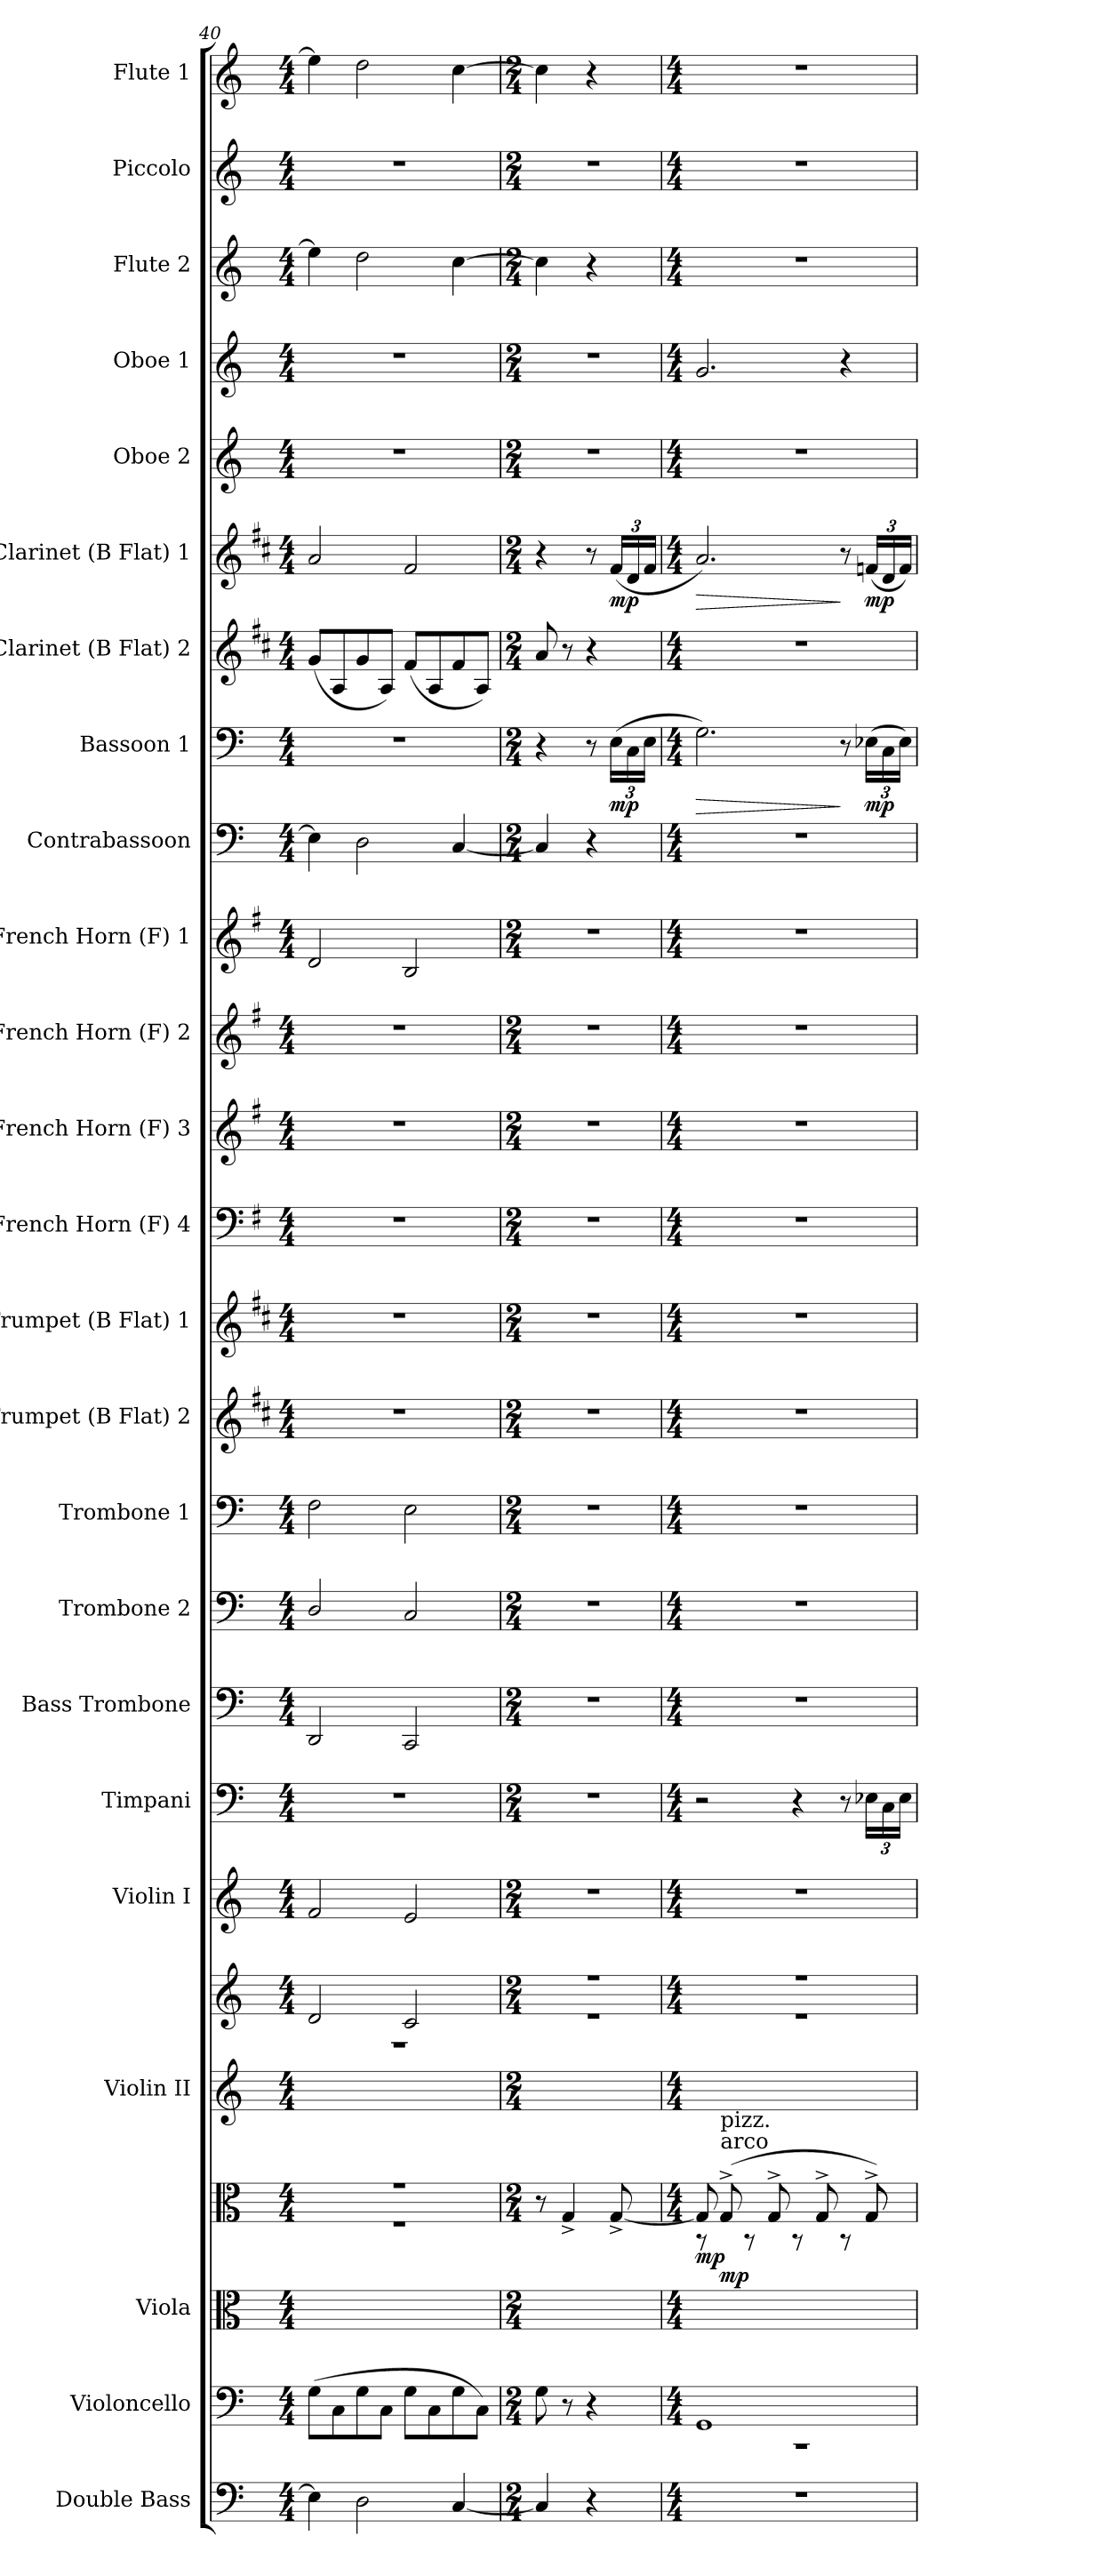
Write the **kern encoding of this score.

**kern	**kern	**kern	**kern	**dynam	**kern	**kern	**kern	**kern	**kern	**kern	**kern	**kern	**kern	**kern	**kern	**kern	**kern	**kern	**kern	**dynam	**kern	**kern	**dynam	**kern	**kern	**kern	**kern	**kern
*part24	*part23	*part22	*part22	*part22	*part21	*part21	*part20	*part19	*part18	*part17	*part16	*part15	*part14	*part13	*part12	*part11	*part10	*part9	*part8	*part8	*part7	*part6	*part6	*part5	*part4	*part3	*part2	*part1
*staff26	*staff25	*staff24	*staff23	*staff23/24	*staff22	*staff21	*staff20	*staff19	*staff18	*staff17	*staff16	*staff15	*staff14	*staff13	*staff12	*staff11	*staff10	*staff9	*staff8	*staff8	*staff7	*staff6	*staff6	*staff5	*staff4	*staff3	*staff2	*staff1
*I"Double Bass	*I"Violoncello	*I"Viola	*	*	*I"Violin II	*	*I"Violin I	*I"Timpani	*I"Bass Trombone	*I"Trombone 2	*I"Trombone 1	*I"Trumpet (B Flat) 2	*I"Trumpet (B Flat) 1	*I"French Horn (F) 4	*I"French Horn (F) 3	*I"French Horn (F) 2	*I"French Horn (F) 1	*I"Contrabassoon	*I"Bassoon 1	*	*I"Clarinet (B Flat) 2	*I"Clarinet (B Flat) 1	*	*I"Oboe 2	*I"Oboe 1	*I"Flute 2	*I"Piccolo	*I"Flute 1
*I'D. B.	*I'Vc.	*I'Vla	*	*	*I'Vln II	*	*I'Vln I	*I'Timp.	*I'B. Tbn.	*I'Tbn. 2	*I'Tbn. 1	*I'Tpt (B Flat) 2	*I'Tpt (B Flat) 1	*I'F. Hn (F) 4	*I'F. Hn (F) 3	*I'F. Hn (F) 2	*I'F. Hn (F) 1	*I'Cbsn	*I'Bsn 1	*	*I'Cl. (B Flat) 2	*I'Cl. (B Flat) 1	*	*I'Ob. 2	*I'Ob. 1	*I'Fl. 2	*I'Picc.	*I'Fl. 1
*clefF4	*clefF4	*clefC3	*clefC3	*	*clefG2	*clefG2	*clefG2	*clefF4	*clefF4	*clefF4	*clefF4	*clefG2	*clefG2	*clefF4	*clefG2	*clefG2	*clefG2	*clefF4	*clefF4	*	*clefG2	*clefG2	*	*clefG2	*clefG2	*clefG2	*clefG2	*clefG2
*ITrd7c12	*	*	*	*	*	*	*	*	*	*	*	*ITrd1c2	*ITrd1c2	*ITrd4c7	*ITrd4c7	*ITrd4c7	*ITrd4c7	*ITrd7c12	*	*	*ITrd1c2	*ITrd1c2	*	*	*	*	*ITrd-7c-12	*
*k[]	*k[]	*k[]	*k[]	*	*k[]	*k[]	*k[]	*k[]	*k[]	*k[]	*k[]	*k[]	*k[]	*k[]	*k[]	*k[]	*k[]	*k[]	*k[]	*	*k[]	*k[]	*	*k[]	*k[]	*k[]	*k[]	*k[]
*C:	*C:	*C:	*C:	*	*C:	*C:	*C:	*C:	*C:	*C:	*C:	*C:	*C:	*C:	*C:	*C:	*C:	*C:	*C:	*	*C:	*C:	*	*C:	*C:	*C:	*C:	*C:
*M4/4	*M4/4	*M4/4	*M4/4	*	*M4/4	*M4/4	*M4/4	*M4/4	*M4/4	*M4/4	*M4/4	*M4/4	*M4/4	*M4/4	*M4/4	*M4/4	*M4/4	*M4/4	*M4/4	*	*M4/4	*M4/4	*	*M4/4	*M4/4	*M4/4	*M4/4	*M4/4
=40	=40	=40	=40	=40	=40	=40	=40	=40	=40	=40	=40	=40	=40	=40	=40	=40	=40	=40	=40	=40	=40	=40	=40	=40	=40	=40	=40	=40
*	*	*	*^	*	*	*^	*	*	*	*	*	*	*	*	*	*	*	*	*	*	*	*	*	*	*	*	*	*
4EE\]	(8G\L	1ryy	1r	1r	.	1ryy	2d/	1r	2f/	1r	2DD/	2D/	2F\	1r	1r	1r	1r	1r	2G/	4EE\]	1r	.	(8f/L	2g/	.	1r	1r	4ee\]	1r	4ee\]
.	8C\	.	.	.	.	.	.	.	.	.	.	.	.	.	.	.	.	.	.	.	.	.	8G/	.	.	.	.	.	.	.
2DD\	8G\	.	.	.	.	.	.	.	.	.	.	.	.	.	.	.	.	.	.	2DD\	.	.	8f/	.	.	.	.	2dd\	.	2dd\
.	8C\J	.	.	.	.	.	.	.	.	.	.	.	.	.	.	.	.	.	.	.	.	.	8G/J)	.	.	.	.	.	.	.
.	8G\L	.	.	.	.	.	2c/	.	2e/	.	2CC/	2C/	2E\	.	.	.	.	.	2E/	.	.	.	(8e/L	2e/	.	.	.	.	.	.
.	8C\	.	.	.	.	.	.	.	.	.	.	.	.	.	.	.	.	.	.	.	.	.	8G/	.	.	.	.	.	.	.
[<4CC/	8G\	.	.	.	.	.	.	.	.	.	.	.	.	.	.	.	.	.	.	[<4CC/	.	.	8e/	.	.	.	.	[>4cc\	.	[>4cc\
.	8C\J)	.	.	.	.	.	.	.	.	.	.	.	.	.	.	.	.	.	.	.	.	.	8G/J)	.	.	.	.	.	.	.
*	*	*	*v	*v	*	*	*	*	*	*	*	*	*	*	*	*	*	*	*	*	*	*	*	*	*	*	*	*	*	*
=41	=41	=41	=41	=41	=41	=41	=41	=41	=41	=41	=41	=41	=41	=41	=41	=41	=41	=41	=41	=41	=41	=41	=41	=41	=41	=41	=41	=41	=41
*M2/4	*M2/4	*M2/4	*M2/4	*	*M2/4	*M2/4	*	*M2/4	*M2/4	*M2/4	*M2/4	*M2/4	*M2/4	*M2/4	*M2/4	*M2/4	*M2/4	*M2/4	*M2/4	*M2/4	*	*M2/4	*M2/4	*	*M2/4	*M2/4	*M2/4	*M2/4	*M2/4
4CC/]	8G\	2ryy	8r	.	2ryy	2r	2r	2r	2r	2r	2r	2r	2r	2r	2r	2r	2r	2r	4CC/]	4r	.	8g/	4r	.	2r	2r	4cc\]	2r	4cc\]
.	8r	.	4G^</	.	.	.	.	.	.	.	.	.	.	.	.	.	.	.	.	.	.	8r	.	.	.	.	.	.	.
4r	4r	.	.	.	.	.	.	.	.	.	.	.	.	.	.	.	.	.	4r	8r	.	4r	8r	.	.	.	4r	.	4r
*	*	*	*	*	*	*	*	*	*	*	*	*	*	*	*	*	*	*	*	*Xbrackettup	*	*	*Xbrackettup	*	*	*	*	*	*
!	!	!	!	!	!	!	!	!	!	!	!	!	!	!	!	!	!	!	!	!	!LO:DY:b	!	!	!LO:DY:b	!	!	!	!	!
.	.	.	[8G^</	.	.	.	.	.	.	.	.	.	.	.	.	.	.	.	.	(24E\LL	mp	.	(24e/LL	mp	.	.	.	.	.
.	.	.	.	.	.	.	.	.	.	.	.	.	.	.	.	.	.	.	.	24C\	.	.	24c/	.	.	.	.	.	.
.	.	.	.	.	.	.	.	.	.	.	.	.	.	.	.	.	.	.	.	24E\JJ	.	.	24e/JJ	.	.	.	.	.	.
=42	=42	=42	=42	=42	=42	=42	=42	=42	=42	=42	=42	=42	=42	=42	=42	=42	=42	=42	=42	=42	=42	=42	=42	=42	=42	=42	=42	=42	=42
*M4/4	*M4/4	*M4/4	*M4/4	*	*M4/4	*M4/4	*	*M4/4	*M4/4	*M4/4	*M4/4	*M4/4	*M4/4	*M4/4	*M4/4	*M4/4	*M4/4	*M4/4	*M4/4	*M4/4	*	*M4/4	*M4/4	*	*M4/4	*M4/4	*M4/4	*M4/4	*M4/4
*	*^	*	*^	*	*	*	*	*	*	*	*	*	*	*	*	*	*	*	*	*	*	*	*	*	*	*	*	*	*
!	!	!	!	!	!	!LO:DY:b	!	!	!	!	!	!	!	!	!	!	!	!	!	!	!	!	!LO:HP:b	!	!	!LO:HP:b	!	!	!	!	!
1r	1GG	1r	1ryy	8G/]	8r	mp	1ryy	1r	1r	1r	2r	1r	1r	1r	1r	1r	1r	1r	1r	1r	1r	2.G\)	>	1r	2.g/)	>	1r	2.g/	1r	1r	1r
!	!	!	!	!LO:TX:a:color=#000000:t=arco	!	!	!	!	!	!	!	!	!	!	!	!	!	!	!	!	!	!	!	!	!	!	!	!	!	!	!
!	!	!	!	!LO:TX:a:color=#000000:t=pizz.	!	!	!	!	!	!	!	!	!	!	!	!	!	!	!	!	!	!	!	!	!	!	!	!	!	!	!
!	!	!	!	!	!	!LO:DY:b	!	!	!	!	!	!	!	!	!	!	!	!	!	!	!	!	!	!	!	!	!	!	!	!	!
.	.	.	.	(4G^</	8G/	mp	.	.	.	.	.	.	.	.	.	.	.	.	.	.	.	.	.	.	.	.	.	.	.	.	.
.	.	.	.	.	8r	.	.	.	.	.	.	.	.	.	.	.	.	.	.	.	.	.	.	.	.	.	.	.	.	.	.
.	.	.	.	4G^</	8G/	.	.	.	.	.	.	.	.	.	.	.	.	.	.	.	.	.	.	.	.	.	.	.	.	.	.
.	.	.	.	.	8r	.	.	.	.	.	4r	.	.	.	.	.	.	.	.	.	.	.	.	.	.	.	.	.	.	.	.
.	.	.	.	4G^</	8G/	.	.	.	.	.	.	.	.	.	.	.	.	.	.	.	.	.	.	.	.	.	.	.	.	.	.
.	.	.	.	.	8r	.	.	.	.	.	8r	.	.	.	.	.	.	.	.	.	.	8r	]	.	8r	]	.	4r	.	.	.
*	*	*	*	*	*	*	*	*	*	*	*Xbrackettup	*	*	*	*	*	*	*	*	*	*	*	*	*	*	*	*	*	*	*	*
!	!	!	!	!	!	!	!	!	!	!	!	!	!	!	!	!	!	!	!	!	!	!	!LO:DY:b	!	!	!LO:DY:b	!	!	!	!	!
.	.	.	.	8G^</)	8G/	.	.	.	.	.	24E-X\LL	.	.	.	.	.	.	.	.	.	.	(24E-X\LL	mp	.	(24e-X/LL	mp	.	.	.	.	.
.	.	.	.	.	.	.	.	.	.	.	24C\	.	.	.	.	.	.	.	.	.	.	24C\	.	.	24c/	.	.	.	.	.	.
.	.	.	.	.	.	.	.	.	.	.	24E-\JJ	.	.	.	.	.	.	.	.	.	.	24E-\JJ)	.	.	24e-/JJ)	.	.	.	.	.	.
*	*v	*v	*	*v	*v	*	*	*v	*v	*	*	*	*	*	*	*	*	*	*	*	*	*	*	*	*	*	*	*	*	*	*
=	=	=	=	=	=	=	=	=	=	=	=	=	=	=	=	=	=	=	=	=	=	=	=	=	=	=	=	=
*-	*-	*-	*-	*-	*-	*-	*-	*-	*-	*-	*-	*-	*-	*-	*-	*-	*-	*-	*-	*-	*-	*-	*-	*-	*-	*-	*-	*-
